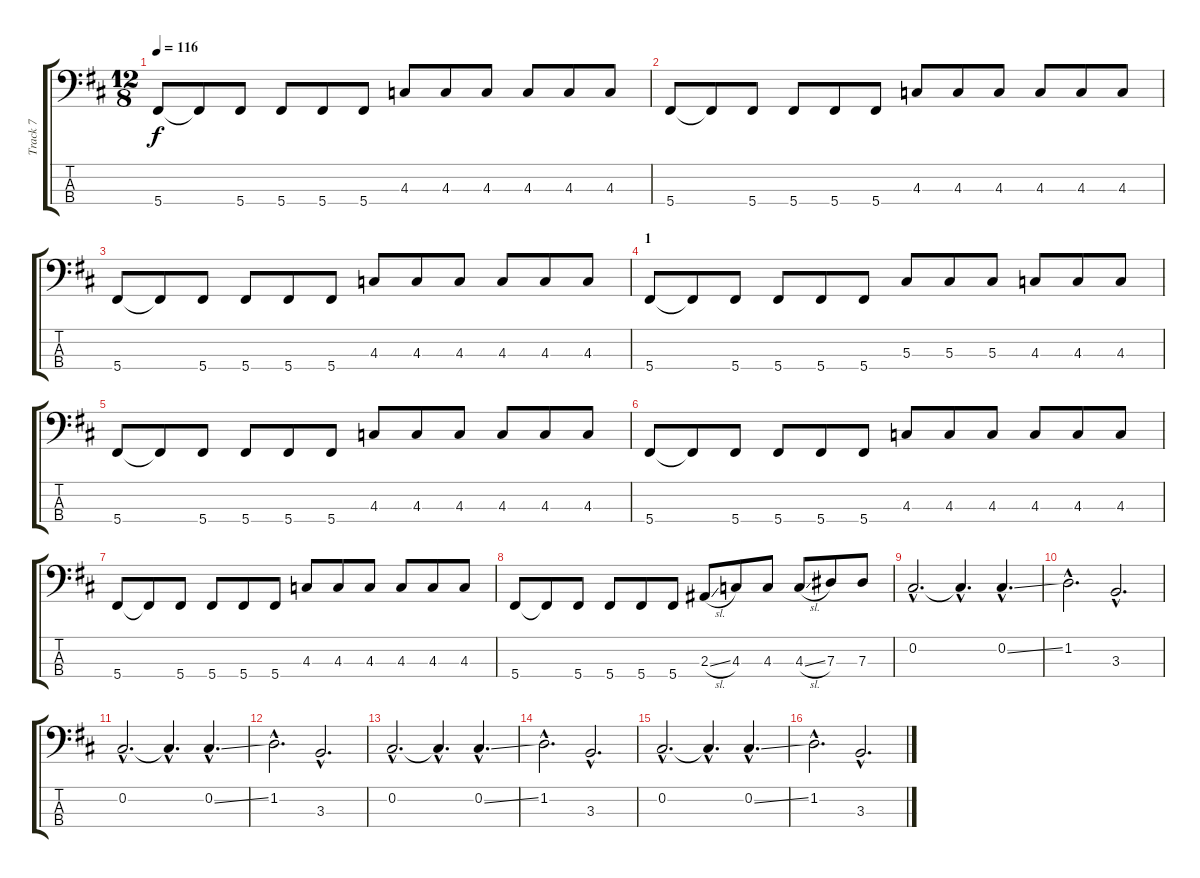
\track ("Track 7" "Track 7") {instrument electricbasspick}
\staff {score tabs}
\tuning (Gb2 Db2 Ab1 Db1) {hide}
\ts (12 8)
\tempo 116
\clef f4
\ks bminor
5.4.8{dy f} 5.4{t}.8 5.4.8 5.4.8 5.4.8 5.4.8 4.3.8 4.3.8 4.3.8 4.3.8 4.3.8 4.3.8 |
5.4.8 5.4{t}.8 5.4.8 5.4.8 5.4.8 5.4.8 4.3.8 4.3.8 4.3.8 4.3.8 4.3.8 4.3.8 |
5.4.8 5.4{t}.8 5.4.8 5.4.8 5.4.8 5.4.8 4.3.8 4.3.8 4.3.8 4.3.8 4.3.8 4.3.8 |
\section ("" "1")
5.4.8 5.4{t}.8 5.4.8 5.4.8 5.4.8 5.4.8 5.3.8 5.3.8 5.3.8 4.3.8 4.3.8 4.3.8 |
5.4.8 5.4{t}.8 5.4.8 5.4.8 5.4.8 5.4.8 4.3.8 4.3.8 4.3.8 4.3.8 4.3.8 4.3.8 |
5.4.8 5.4{t}.8 5.4.8 5.4.8 5.4.8 5.4.8 4.3.8 4.3.8 4.3.8 4.3.8 4.3.8 4.3.8 |
5.4.8 5.4{t}.8 5.4.8 5.4.8 5.4.8 5.4.8 4.3.8 4.3.8 4.3.8 4.3.8 4.3.8 4.3.8 |
5.4.8 5.4{t}.8 5.4.8 5.4.8 5.4.8 5.4.8 2.3{sl}.8 4.3.8 4.3.8 4.3{sl}.8 7.3.8 7.3.8 |
0.2{hac}.2{d} 0.2{hac t}.4{d} 0.2{ss hac}.4{d} |
1.2{hac}.2{d} 3.3{hac}.2{d} |
0.2{hac}.2{d} 0.2{hac t}.4{d} 0.2{ss hac}.4{d} |
1.2{hac}.2{d} 3.3{hac}.2{d} |
0.2{hac}.2{d} 0.2{hac t}.4{d} 0.2{ss hac}.4{d} |
1.2{hac}.2{d} 3.3{hac}.2{d} |
0.2{hac}.2{d} 0.2{hac t}.4{d} 0.2{ss hac}.4{d} |
1.2{hac}.2{d} 3.3{hac}.2{d}
